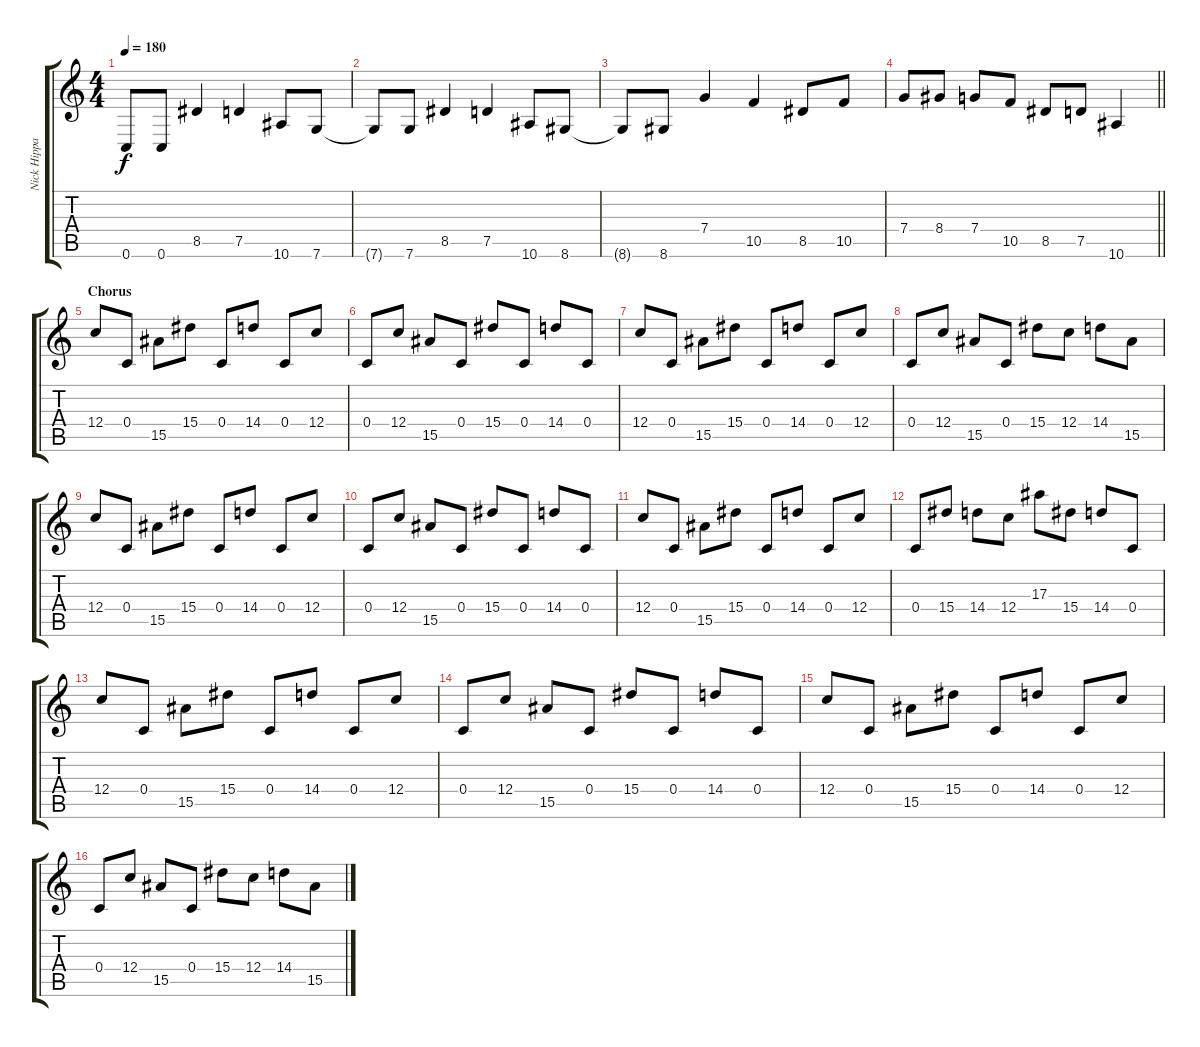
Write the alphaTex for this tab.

\track ("Nick Hippa" "Nick Hippa") {instrument distortionguitar}
\staff {score tabs}
\tuning (D4 A3 F3 C3 G2 C2) {hide}
\ts (4 4)
\tempo 180
\clef g2
\ks c
0.6{t}.8{dy f} 0.6.8 8.5.4 7.5.4 10.6.8 7.6.8 |
7.6{t}.8 7.6.8 8.5.4 7.5.4 10.6.8 8.6.8 |
8.6{t}.8 8.6.8 7.4.4 10.5.4 8.5.8 10.5.8 |
\barLineRight lightlight
7.4.8 8.4.8 7.4.8 10.5.8 8.5.8 7.5.8 10.6.4 |
\section ("" "Chorus")
12.4.8 0.4.8 15.5.8 15.4.8 0.4.8 14.4.8 0.4.8 12.4.8 |
0.4.8 12.4.8 15.5.8 0.4.8 15.4.8 0.4.8 14.4.8 0.4.8 |
12.4.8 0.4.8 15.5.8 15.4.8 0.4.8 14.4.8 0.4.8 12.4.8 |
0.4.8 12.4.8 15.5.8 0.4.8 15.4.8 12.4.8 14.4.8 15.5.8 |
12.4.8 0.4.8 15.5.8 15.4.8 0.4.8 14.4.8 0.4.8 12.4.8 |
0.4.8 12.4.8 15.5.8 0.4.8 15.4.8 0.4.8 14.4.8 0.4.8 |
12.4.8 0.4.8 15.5.8 15.4.8 0.4.8 14.4.8 0.4.8 12.4.8 |
0.4.8 15.4.8 14.4.8 12.4.8 17.3.8 15.4.8 14.4.8 0.4.8 |
12.4.8 0.4.8 15.5.8 15.4.8 0.4.8 14.4.8 0.4.8 12.4.8 |
0.4.8 12.4.8 15.5.8 0.4.8 15.4.8 0.4.8 14.4.8 0.4.8 |
12.4.8 0.4.8 15.5.8 15.4.8 0.4.8 14.4.8 0.4.8 12.4.8 |
0.4.8 12.4.8 15.5.8 0.4.8 15.4.8 12.4.8 14.4.8 15.5.8
